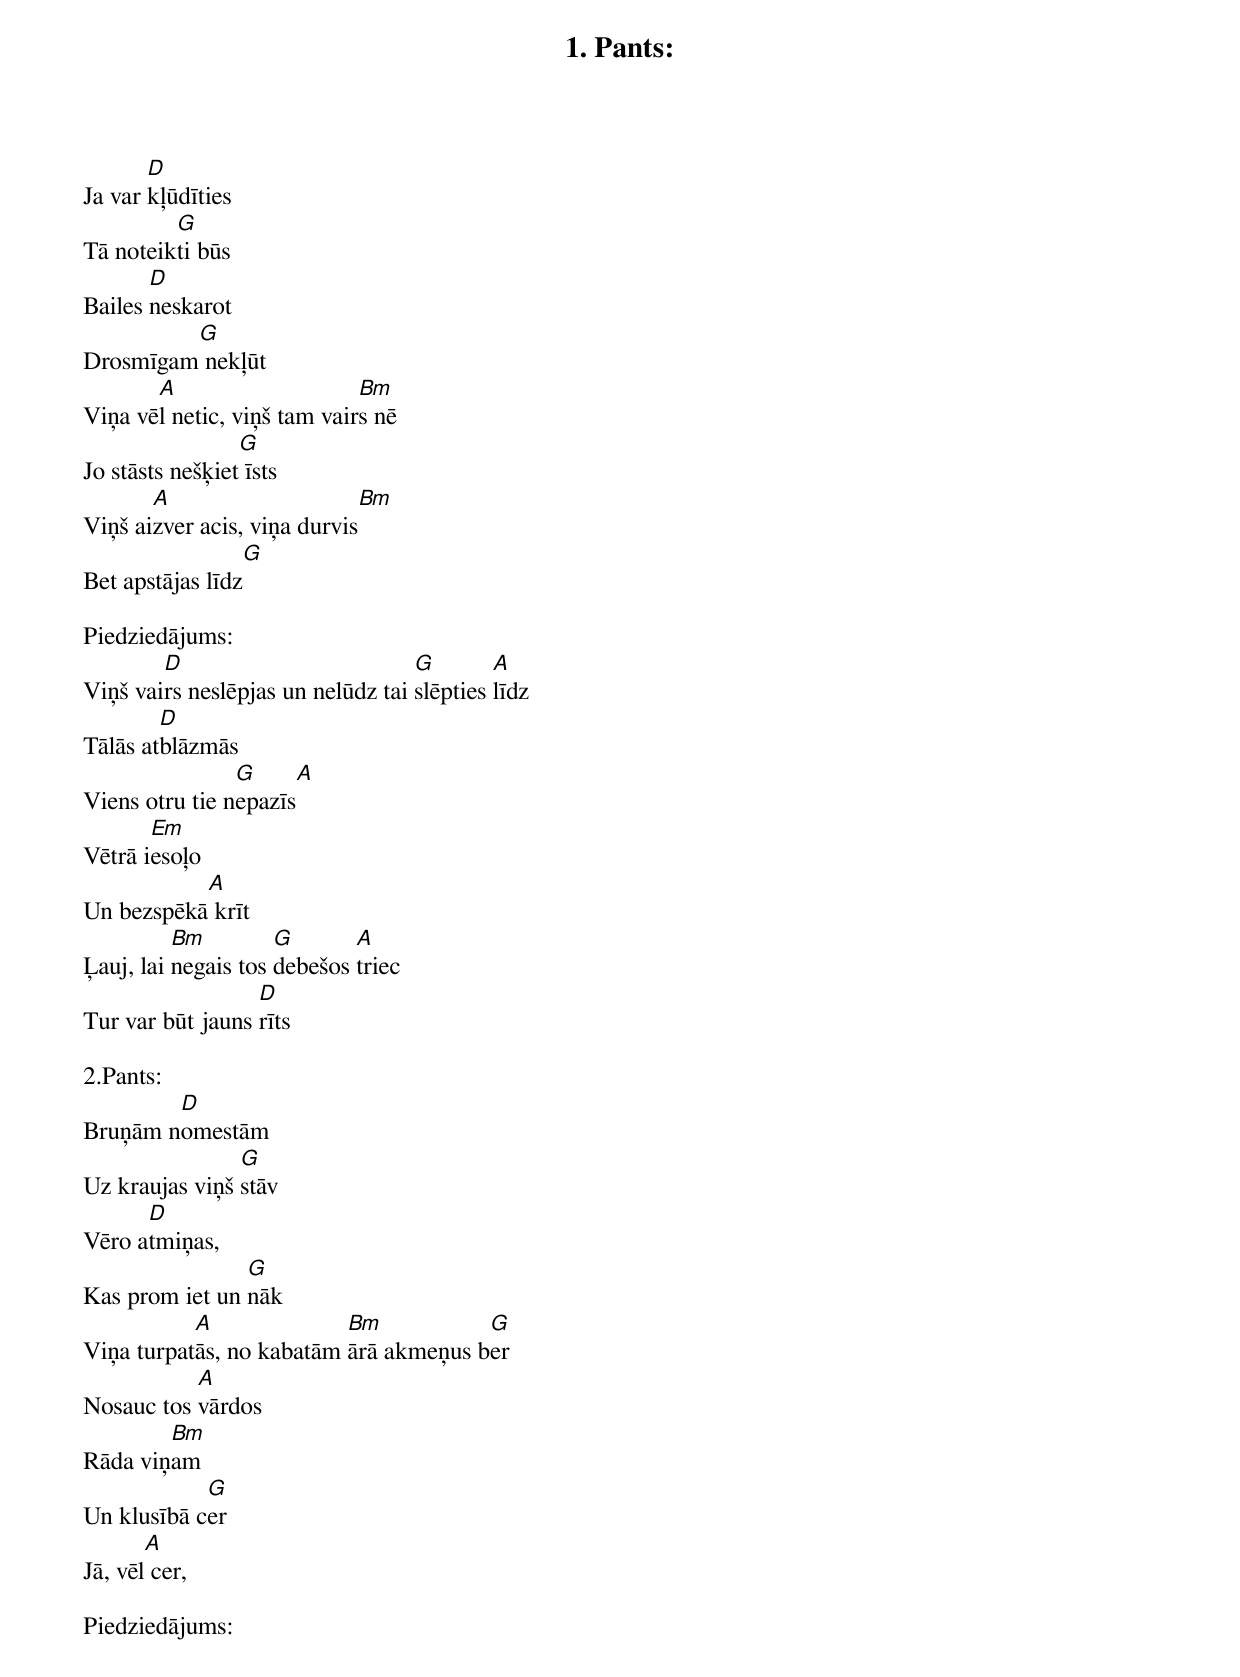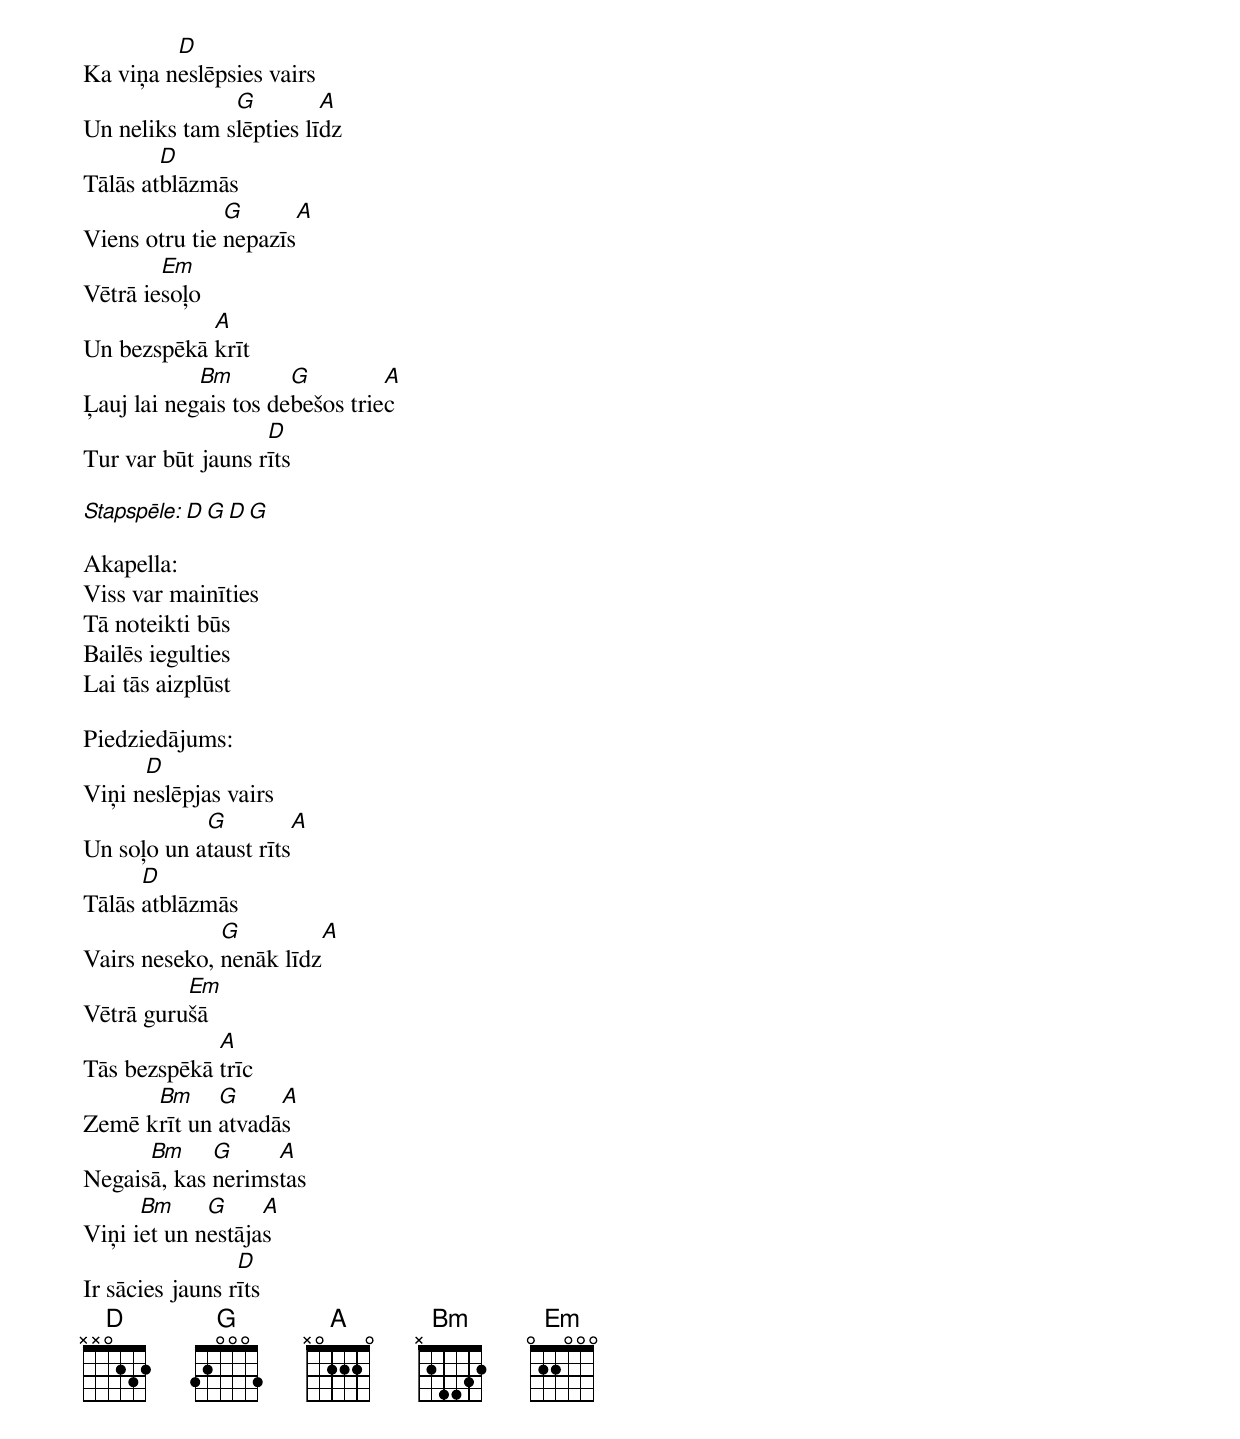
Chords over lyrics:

1. Pants:
       D
Ja var kļūdīties
         G
Tā noteikti būs
       D
Bailes neskarot
         G
Drosmīgam nekļūt
       A                     Bm
Viņa vēl netic, viņš tam vairs nē
                 G
Jo stāsts nešķiet īsts
       A                     Bm
Viņš aizver acis, viņa durvis
                 G
Bet apstājas līdz

Piedziedājums:
        D                          G        A
Viņš vairs neslēpjas un nelūdz tai slēpties līdz
        D
Tālās atblāzmās
                G     A
Viens otru tie nepazīs
       Em
Vētrā iesoļo
           A
Un bezspēkā krīt
          Bm         G       A
Ļauj, lai negais tos debešos triec
                  D
Tur var būt jauns rīts

2.Pants:
        D
Bruņām nomestām
                G
Uz kraujas viņš stāv
      D
Vēro atmiņas,
                G
Kas prom iet un nāk
           A              Bm           G
Viņa turpatās, no kabatām ārā akmeņus ber
           A
Nosauc tos vārdos
        Bm
Rāda viņam
            G
Un klusībā cer
       A
Jā, vēl cer,

Piedziedājums:
         D
Ka viņa neslēpsies vairs
               G         A
Un neliks tam slēpties līdz
        D
Tālās atblāzmās
               G        A
Viens otru tie nepazīs
        Em
Vētrā iesoļo
            A
Un bezspēkā krīt
            Bm        G         A
Ļauj lai negais tos debešos triec
                   D
Tur var būt jauns rīts

Stapspēle: D G D G

Akapella:
Viss var mainīties
Tā noteikti būs
Bailēs iegulties
Lai tās aizplūst

Piedziedājums:
      D
Viņi neslēpjas vairs
            G           A
Un soļo un ataust rīts
      D
Tālās atblāzmās
              G         A
Vairs neseko, nenāk līdz
          Em
Vētrā gurušā
             A
Tās bezspēkā trīc
      Bm     G     A
Zemē krīt un atvadās
      Bm     G     A
Negaisā, kas nerimstas
      Bm     G     A
Viņi iet un nestājas
                 D
Ir sācies jauns rīts
